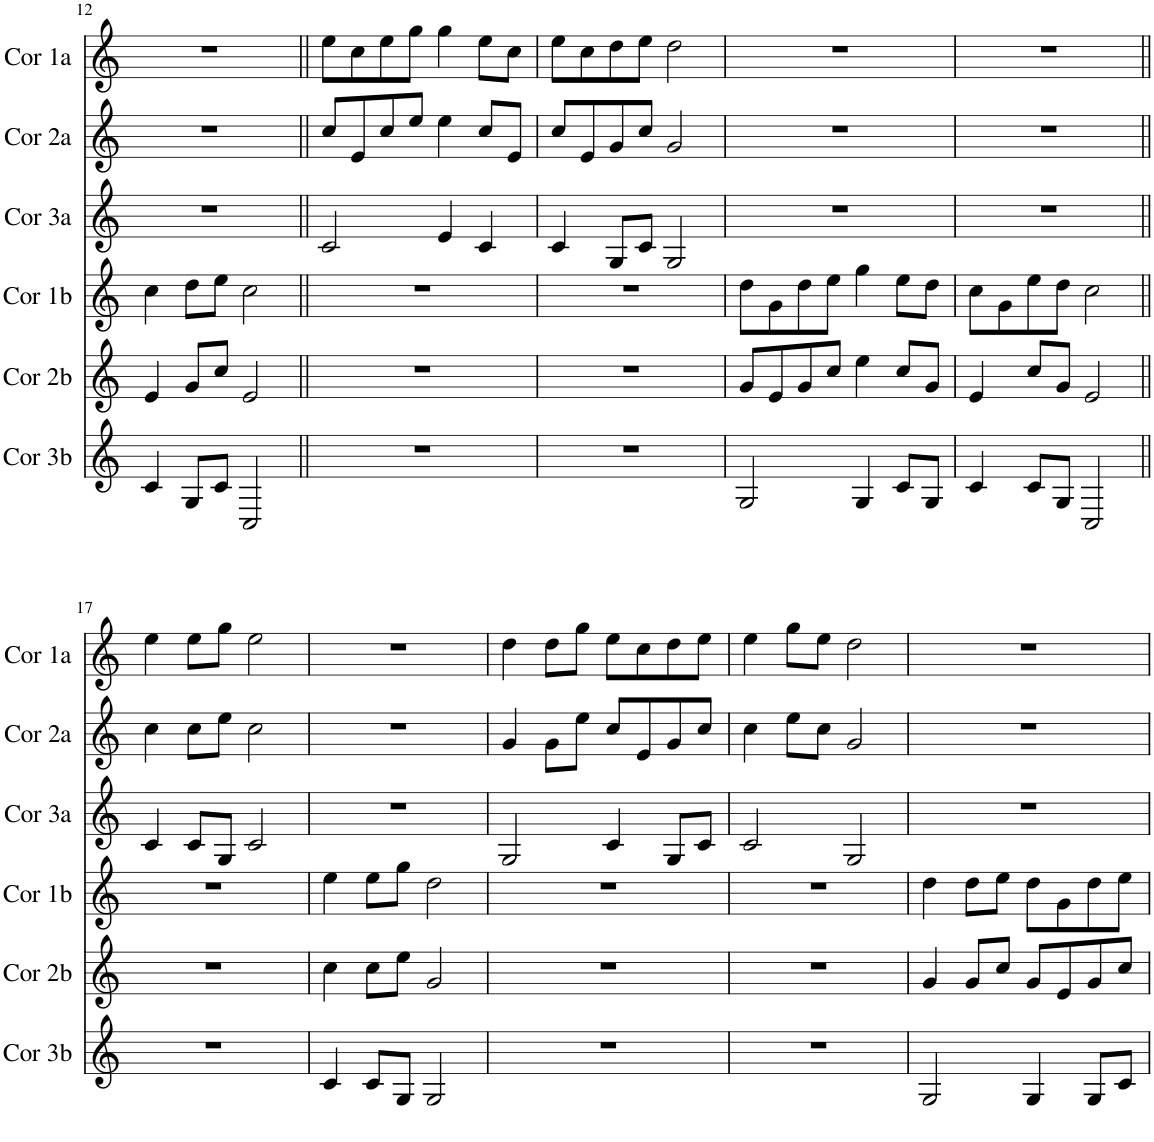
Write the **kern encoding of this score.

**kern	**kern	**kern	**kern	**kern	**kern
*part6	*part5	*part4	*part3	*part2	*part1
*staff6	*staff5	*staff4	*staff3	*staff2	*staff1
*I"Cor 3b	*I"Cor 2b	*I"Cor 1b	*I"Cor 3a	*I"Cor 2a	*I"Cor 1a
*I'Cor 3b	*I'Cor 2b	*I'Cor 1b	*I'Cor 3a	*I'Cor 2a	*I'Cor 1a
!!LO:PB:g=z
*clefG2	*clefG2	*clefG2	*clefG2	*clefG2	*clefG2
*Trd4c7	*Trd4c7	*Trd4c7	*Trd4c7	*Trd4c7	*Trd4c7
*k[]	*k[]	*k[]	*k[]	*k[]	*k[]
*M4/4	*M4/4	*M4/4	*M4/4	*M4/4	*M4/4
=12	=12	=12	=12	=12	=12
4c/	4e/	4cc\	1r	1r	1r
8G/L	8g/L	8dd\L	.	.	.
8c/J	8cc/J	8ee\J	.	.	.
2C/	2e/	2cc\	.	.	.
=13||	=13||	=13||	=13||	=13||	=13||
1r	1r	1r	2c/	8cc/L	8ee\L
.	.	.	.	8e/	8cc\
.	.	.	.	8cc/	8ee\
.	.	.	.	8ee/J	8gg\J
.	.	.	4e/	4ee\	4gg\
.	.	.	4c/	8cc/L	8ee\L
.	.	.	.	8e/J	8cc\J
=14	=14	=14	=14	=14	=14
1r	1r	1r	4c/	8cc/L	8ee\L
.	.	.	.	8e/	8cc\
.	.	.	8G/L	8g/	8dd\
.	.	.	8c/J	8cc/J	8ee\J
.	.	.	2G/	2g/	2dd\
=15	=15	=15	=15	=15	=15
2G/	8g/L	8dd\L	1r	1r	1r
.	8e/	8g\	.	.	.
.	8g/	8dd\	.	.	.
.	8cc/J	8ee\J	.	.	.
4G/	4ee\	4gg\	.	.	.
8c/L	8cc/L	8ee\L	.	.	.
8G/J	8g/J	8dd\J	.	.	.
=16	=16	=16	=16	=16	=16
4c/	4e/	8cc\L	1r	1r	1r
.	.	8g\	.	.	.
8c/L	8cc/L	8ee\	.	.	.
8G/J	8g/J	8dd\J	.	.	.
2C/	2e/	2cc\	.	.	.
!!LO:LB:g=z
=17||	=17||	=17||	=17||	=17||	=17||
1r	1r	1r	4c/	4cc\	4ee\
.	.	.	8c/L	8cc\L	8ee\L
.	.	.	8G/J	8ee\J	8gg\J
.	.	.	2c/	2cc\	2ee\
=18	=18	=18	=18	=18	=18
4c/	4cc\	4ee\	1r	1r	1r
8c/L	8cc\L	8ee\L	.	.	.
8G/J	8ee\J	8gg\J	.	.	.
2G/	2g/	2dd\	.	.	.
=19	=19	=19	=19	=19	=19
1r	1r	1r	2G/	4g/	4dd\
.	.	.	.	8g\L	8dd\L
.	.	.	.	8ee\J	8gg\J
.	.	.	4c/	8cc/L	8ee\L
.	.	.	.	8e/	8cc\
.	.	.	8G/L	8g/	8dd\
.	.	.	8c/J	8cc/J	8ee\J
=20	=20	=20	=20	=20	=20
1r	1r	1r	2c/	4cc\	4ee\
.	.	.	.	8ee\L	8gg\L
.	.	.	.	8cc\J	8ee\J
.	.	.	2G/	2g/	2dd\
=21	=21	=21	=21	=21	=21
2G/	4g/	4dd\	1r	1r	1r
.	8g/L	8dd\L	.	.	.
.	8cc/J	8ee\J	.	.	.
4G/	8g/L	8dd\L	.	.	.
.	8e/	8g\	.	.	.
8G/L	8g/	8dd\	.	.	.
8c/J	8cc/J	8ee\J	.	.	.
=	=	=	=	=	=
*-	*-	*-	*-	*-	*-
